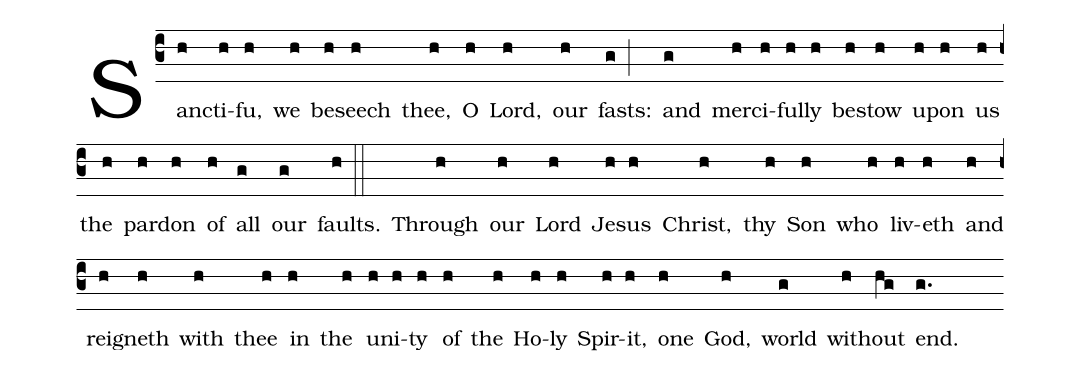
%%
(c3) Sanc(h)ti(h)fu,(h) we(h) be(h)seech(h) thee,(h) O(h) Lord,(h) our(h) fasts:(g;) and(g) mer(h)ci(h)ful(h)ly(h) bes(h)tow(h) u(h)pon(h) us(h) the(h) par(h)don(h) of(h) all(g) our(g) faults.(h::)


Through(h) our(h) Lord(h) Je(h)sus(h) Christ,(h) thy(h) Son(h) who(h) liv(h)eth(h) and(h) reign(h)eth(h) with(h) thee(h) in(h) the(h) un(h)i(h)ty(h) of(h) the(h) Ho(h)ly(h) Spir(h)it,(h) one(h) God,(h) world(g) with(h)out(hg) end.(g.)
